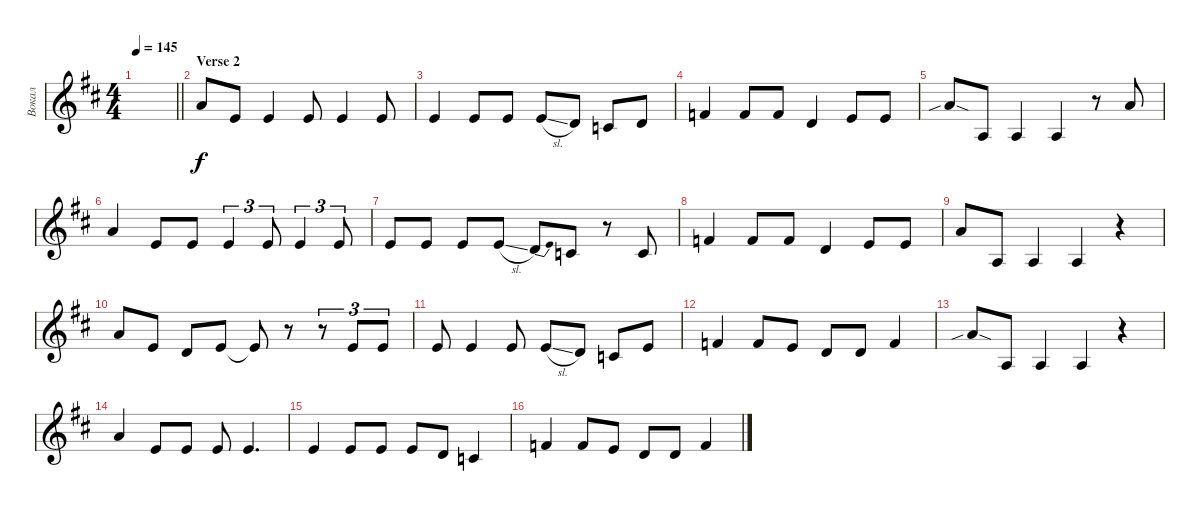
\track ("Вокал" "Вокал") {instrument trumpet}
\staff {score}
\tuning (E4 B3 G3 D3 A2 E2) {hide}
\ts (4 4)
\tempo 145
\clef g2
\barLineRight lightlight
\ks bminor
|
\section ("" "Verse 2")
5.1.8 0.1.8 0.1.4 0.1.8 0.1.4 0.1.8 |
0.1.4 0.1.8 0.1.8 5.2{sl}.8 3.2.8 1.2.8 3.2.8 |
1.1.4 1.1.8 1.1.8 3.2.4 0.1.8 0.1.8 |
5.1{sib sod}.8 2.3.8 2.3.4 2.3.4 r.8 5.1.8 |
5.1.4 0.1.8 0.1.8 0.1.4{tu (3 2)} 0.1.8{tu (3 2)} 0.1.4{tu (3 2)} 0.1.8{tu (3 2)} |
0.1.8 0.1.8 0.1.8 5.2{sl}.8 3.2{be (bend 0 0 60 4)}.8 1.2.8 r.8 1.2.8 |
1.1.4 1.1.8 1.1.8 3.2.4 0.1.8 0.1.8 |
5.1.8 2.3.8 2.3.4 2.3.4 r.4 |
5.1.8 5.2.8 3.2.8 0.1.8 0.1{t}.8 r.8 r.8{tu (3 2)} 0.1.8{tu (3 2)} 0.1.8{tu (3 2)} |
0.1.8 0.1.4 0.1.8 5.2{sl}.8 3.2.8 1.2.8 0.1.8 |
1.1.4 1.1.8 0.1.8 3.2.8 3.2.8 1.1.4 |
5.1{sib sod}.8 2.3.8 2.3.4 2.3.4 r.4 |
5.1.4 0.1.8 0.1.8 0.1.8 0.1.4{d} |
0.1.4 0.1.8 0.1.8 5.2.8 3.2.8 1.2.4 |
1.1.4 1.1.8 0.1.8 3.2.8 3.2.8 1.1.4
